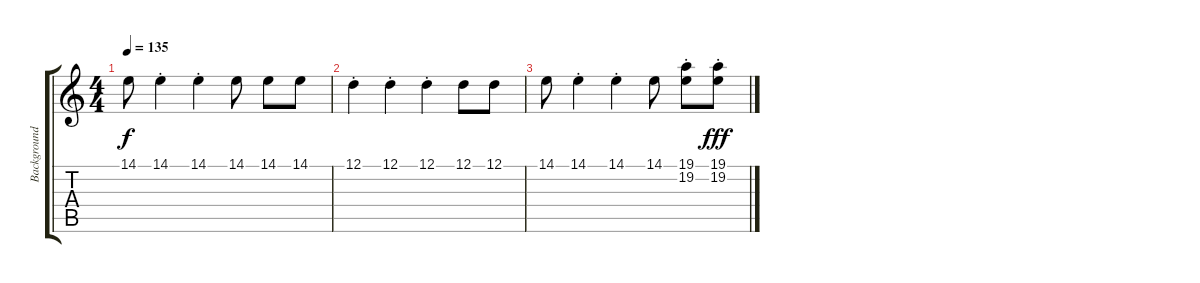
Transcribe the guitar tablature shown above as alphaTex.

\track ("Background Vocals" "Background") {instrument choiraahs}
\staff {score tabs}
\tuning (D4 A3 F3 C3 G2 D2) {hide}
\ts (4 4)
\tempo 135
\clef g2
\ks c
14.1.8{dy f} 14.1{st}.4 14.1{st}.4 14.1.8 14.1.8 14.1.8 |
12.1{st}.4 12.1{st}.4 12.1{st}.4 12.1.8 12.1.8 |
14.1.8 14.1{st}.4 14.1{st}.4 14.1.8 (19.1{st} 19.2{st}).8 (19.1{st} 19.2).8{dy fff}
